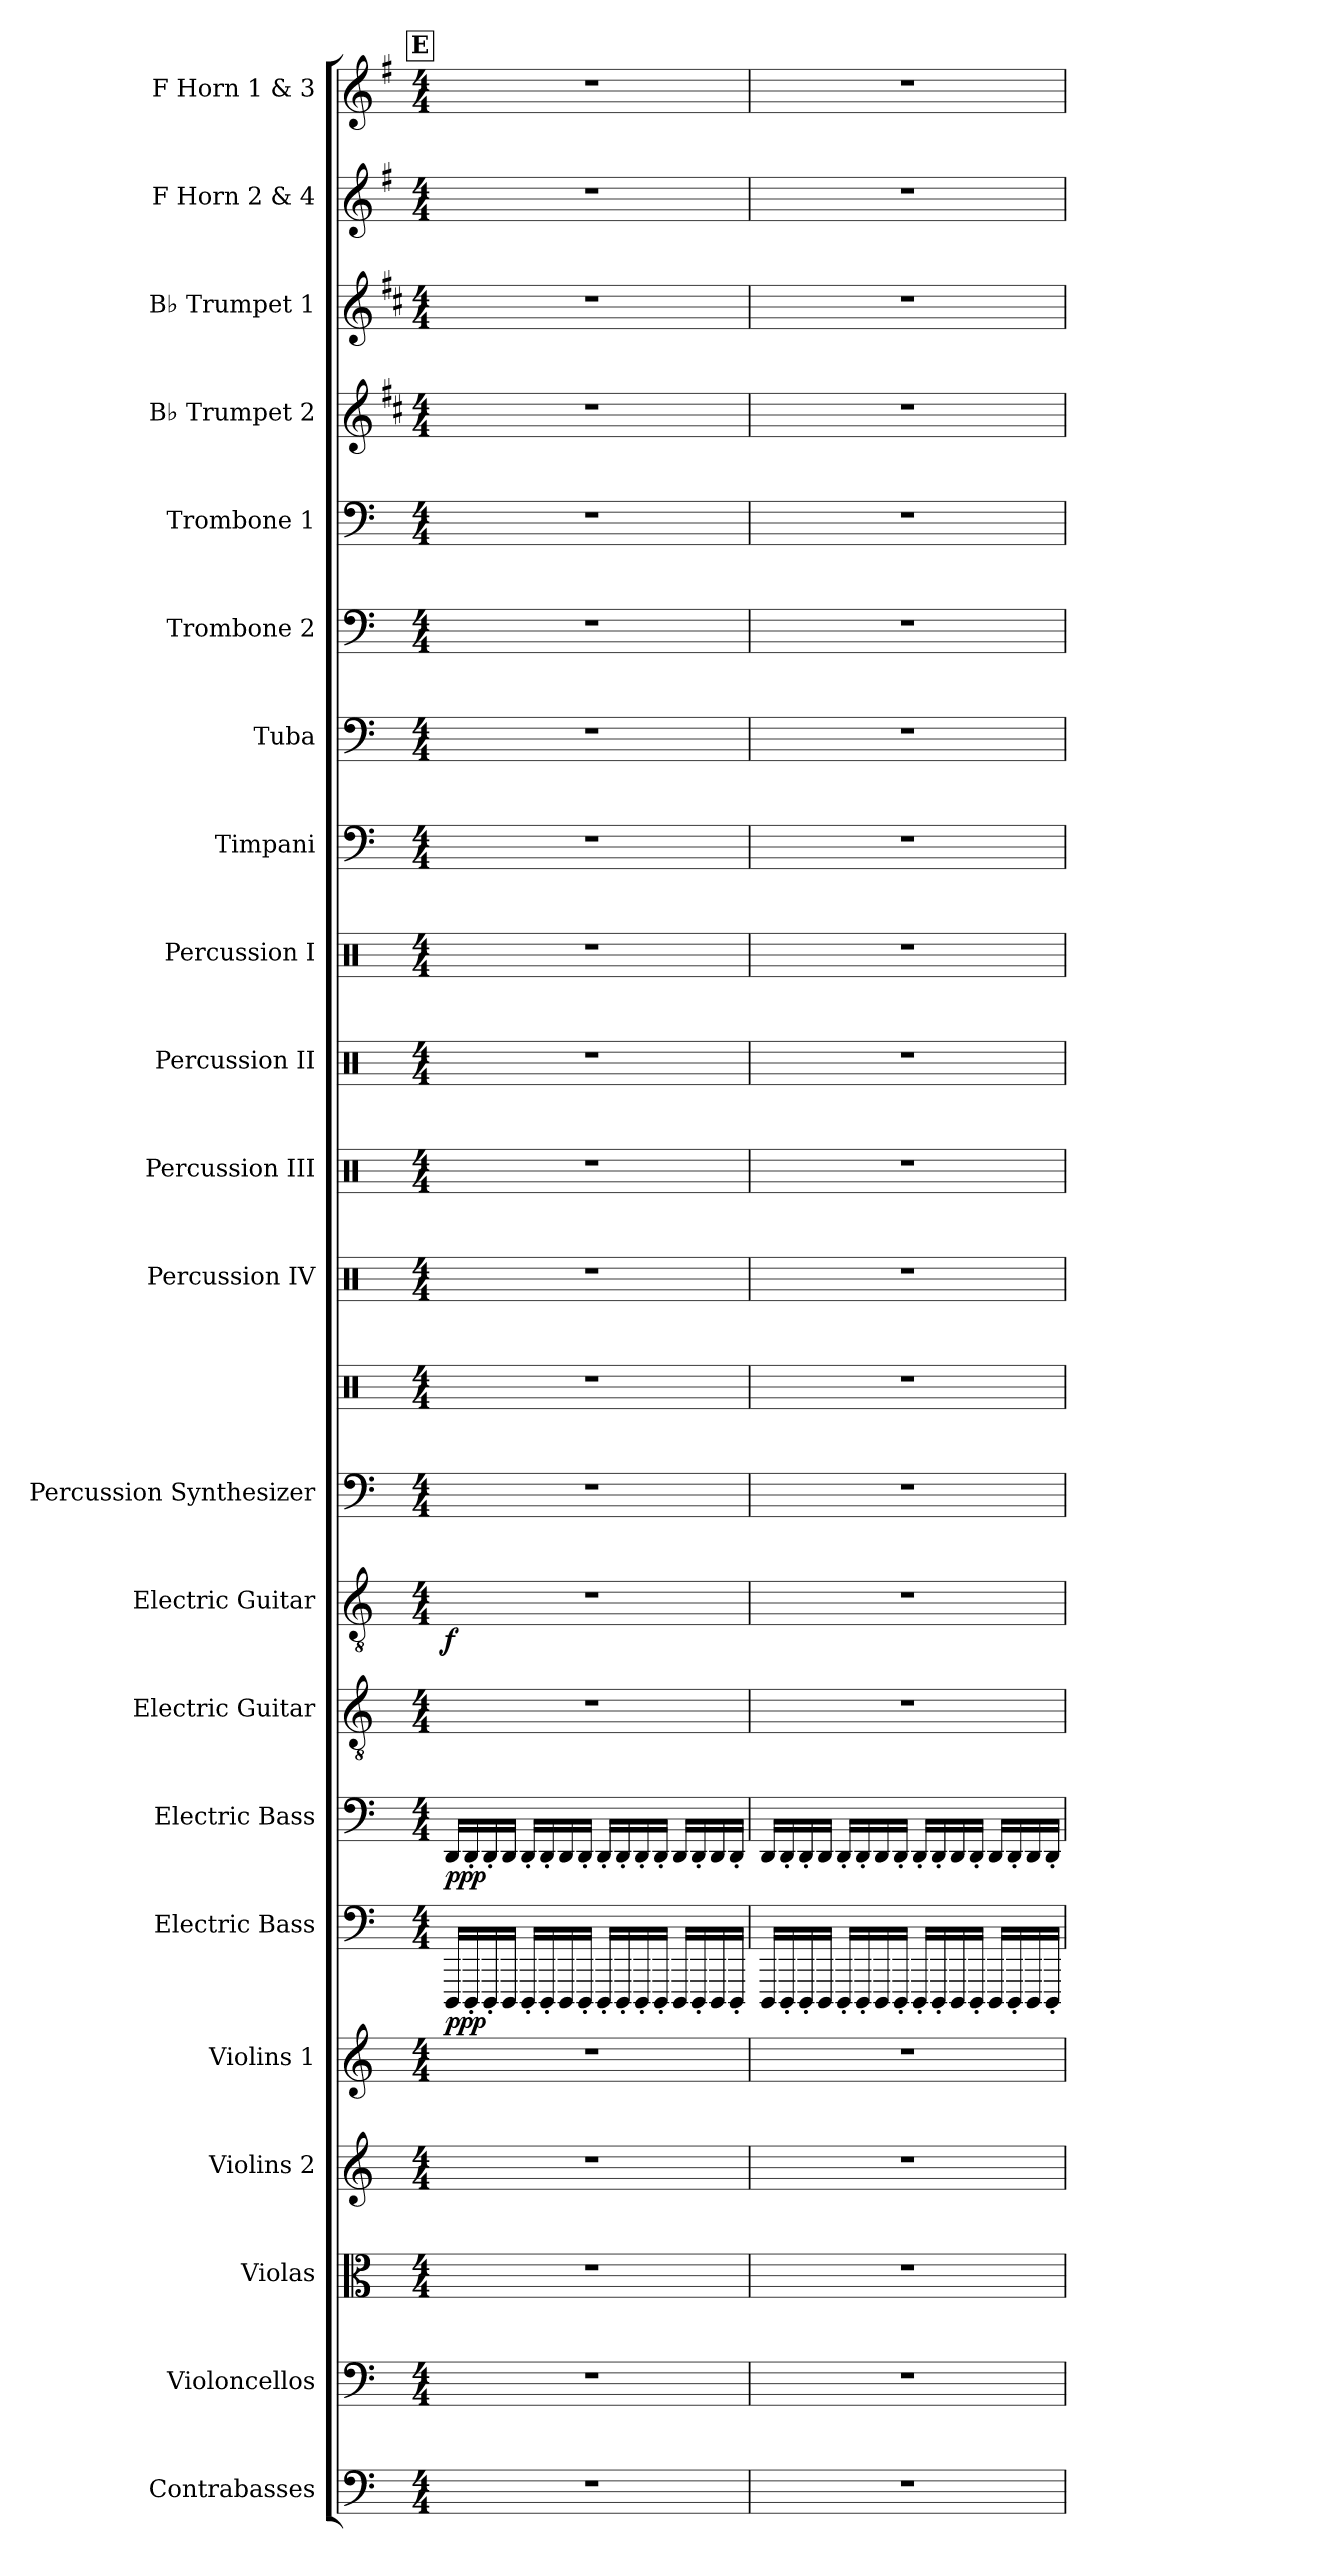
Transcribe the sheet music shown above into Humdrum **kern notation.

**kern	**kern	**kern	**kern	**kern	**kern	**dynam	**kern	**dynam	**kern	**kern	**dynam	**kern	**kern	**kern	**kern	**kern	**kern	**kern	**kern	**kern	**kern	**kern	**kern	**kern	**kern
*part22	*part21	*part20	*part19	*part18	*part17	*part17	*part16	*part16	*part15	*part14	*part14	*part13	*part13	*part12	*part11	*part10	*part9	*part8	*part7	*part6	*part5	*part4	*part3	*part2	*part1
*staff23	*staff22	*staff21	*staff20	*staff19	*staff18	*staff18	*staff17	*staff17	*staff16	*staff15	*staff15	*staff14	*staff13	*staff12	*staff11	*staff10	*staff9	*staff8	*staff7	*staff6	*staff5	*staff4	*staff3	*staff2	*staff1
*I"Contrabasses	*I"Violoncellos	*I"Violas	*I"Violins 2	*I"Violins 1	*I"Electric Bass	*	*I"Electric Bass	*	*I"Electric Guitar	*I"Electric Guitar	*	*I"Percussion Synthesizer	*	*I"Percussion IV	*I"Percussion III	*I"Percussion II	*I"Percussion I	*I"Timpani	*I"Tuba	*I"Trombone 2	*I"Trombone 1	*I"B♭ Trumpet 2	*I"B♭ Trumpet 1	*I"F Horn 2 &amp; 4	*I"F Horn 1 &amp; 3
*I'Cbs.	*I'Vcs.	*I'Vlas.	*I'Vlns. 2	*I'Vlns. 1	*I'El. B.	*	*I'El. B.	*	*I'El. Guit.	*I'El. Guit.	*	*I'Perc. Syn.	*	*I'Perc. IV	*I'Perc. III	*I'Perc. II	*I'Perc. I	*I'Timp.	*I'Tba.	*I'Tbn. 2	*I'Tbn. 1	*I'B♭ Tpt. 2	*I'B♭ Tpt. 1	*I'F Hn. 2 4	*I'F Hn. 1 3
*clefF4	*clefF4	*clefC3	*clefG2	*clefG2	*clefF4	*	*clefF4	*	*clefGv2	*clefGv2	*	*clefF4	*clefX	*clefX	*clefX	*clefX	*clefX	*clefF4	*clefF4	*clefF4	*clefF4	*clefG2	*clefG2	*clefG2	*clefG2
*ITrd7c12	*	*	*	*	*ITrd7c12	*	*ITrd7c12	*	*	*	*	*	*	*	*	*	*	*	*	*	*	*ITrd1c2	*ITrd1c2	*ITrd4c7	*ITrd4c7
*k[]	*k[]	*k[]	*k[]	*k[]	*k[]	*	*k[]	*	*k[]	*k[]	*	*k[]	*k[]	*k[]	*k[]	*k[]	*k[]	*k[]	*k[]	*k[]	*k[]	*k[]	*k[]	*k[]	*k[]
*M4/4	*M4/4	*M4/4	*M4/4	*M4/4	*M4/4	*	*M4/4	*	*M4/4	*M4/4	*	*M4/4	*M4/4	*M4/4	*M4/4	*M4/4	*M4/4	*M4/4	*M4/4	*M4/4	*M4/4	*M4/4	*M4/4	*M4/4	*M4/4
!!LO:REH:place=s1:a:B:fs=14:t=E
=61	=61	=61	=61	=61	=61	=61	=61	=61	=61	=61	=61	=61	=61	=61	=61	=61	=61	=61	=61	=61	=61	=61	=61	=61	=61
!	!	!	!	!	!	!LO:DY:b	!	!LO:DY:b	!	!	!LO:DY:b	!	!	!	!	!	!	!	!	!	!	!	!	!	!
1r	1r	1r	1r	1r	16DDDD/LL	ppp	16DDD/LL	ppp	1r	1r	f	1r	1r	1r	1r	1r	1r	1r	1r	1r	1r	1r	1r	1r	1r
.	.	.	.	.	16DDDD'/	.	16DDD'/	.	.	.	.	.	.	.	.	.	.	.	.	.	.	.	.	.	.
.	.	.	.	.	16DDDD'/	.	16DDD'/	.	.	.	.	.	.	.	.	.	.	.	.	.	.	.	.	.	.
.	.	.	.	.	16DDDD/JJ	.	16DDD/JJ	.	.	.	.	.	.	.	.	.	.	.	.	.	.	.	.	.	.
.	.	.	.	.	16DDDD'/LL	.	16DDD'/LL	.	.	.	.	.	.	.	.	.	.	.	.	.	.	.	.	.	.
.	.	.	.	.	16DDDD'/	.	16DDD'/	.	.	.	.	.	.	.	.	.	.	.	.	.	.	.	.	.	.
.	.	.	.	.	16DDDD/	.	16DDD/	.	.	.	.	.	.	.	.	.	.	.	.	.	.	.	.	.	.
.	.	.	.	.	16DDDD'/JJ	.	16DDD'/JJ	.	.	.	.	.	.	.	.	.	.	.	.	.	.	.	.	.	.
.	.	.	.	.	16DDDD'/LL	.	16DDD'/LL	.	.	.	.	.	.	.	.	.	.	.	.	.	.	.	.	.	.
.	.	.	.	.	16DDDD'/	.	16DDD'/	.	.	.	.	.	.	.	.	.	.	.	.	.	.	.	.	.	.
.	.	.	.	.	16DDDD'/	.	16DDD'/	.	.	.	.	.	.	.	.	.	.	.	.	.	.	.	.	.	.
.	.	.	.	.	16DDDD'/JJ	.	16DDD'/JJ	.	.	.	.	.	.	.	.	.	.	.	.	.	.	.	.	.	.
.	.	.	.	.	16DDDD/LL	.	16DDD/LL	.	.	.	.	.	.	.	.	.	.	.	.	.	.	.	.	.	.
.	.	.	.	.	16DDDD'/	.	16DDD'/	.	.	.	.	.	.	.	.	.	.	.	.	.	.	.	.	.	.
.	.	.	.	.	16DDDD/	.	16DDD/	.	.	.	.	.	.	.	.	.	.	.	.	.	.	.	.	.	.
.	.	.	.	.	16DDDD'/JJ	.	16DDD'/JJ	.	.	.	.	.	.	.	.	.	.	.	.	.	.	.	.	.	.
=62	=62	=62	=62	=62	=62	=62	=62	=62	=62	=62	=62	=62	=62	=62	=62	=62	=62	=62	=62	=62	=62	=62	=62	=62	=62
1r	1r	1r	1r	1r	16DDDD/LL	.	16DDD/LL	.	1r	1r	.	1r	1r	1r	1r	1r	1r	1r	1r	1r	1r	1r	1r	1r	1r
.	.	.	.	.	16DDDD'/	.	16DDD'/	.	.	.	.	.	.	.	.	.	.	.	.	.	.	.	.	.	.
.	.	.	.	.	16DDDD'/	.	16DDD'/	.	.	.	.	.	.	.	.	.	.	.	.	.	.	.	.	.	.
.	.	.	.	.	16DDDD/JJ	.	16DDD/JJ	.	.	.	.	.	.	.	.	.	.	.	.	.	.	.	.	.	.
.	.	.	.	.	16DDDD'/LL	.	16DDD'/LL	.	.	.	.	.	.	.	.	.	.	.	.	.	.	.	.	.	.
.	.	.	.	.	16DDDD'/	.	16DDD'/	.	.	.	.	.	.	.	.	.	.	.	.	.	.	.	.	.	.
.	.	.	.	.	16DDDD/	.	16DDD/	.	.	.	.	.	.	.	.	.	.	.	.	.	.	.	.	.	.
.	.	.	.	.	16DDDD'/JJ	.	16DDD'/JJ	.	.	.	.	.	.	.	.	.	.	.	.	.	.	.	.	.	.
.	.	.	.	.	16DDDD'/LL	.	16DDD'/LL	.	.	.	.	.	.	.	.	.	.	.	.	.	.	.	.	.	.
.	.	.	.	.	16DDDD'/	.	16DDD'/	.	.	.	.	.	.	.	.	.	.	.	.	.	.	.	.	.	.
.	.	.	.	.	16DDDD/	.	16DDD/	.	.	.	.	.	.	.	.	.	.	.	.	.	.	.	.	.	.
.	.	.	.	.	16DDDD'/JJ	.	16DDD'/JJ	.	.	.	.	.	.	.	.	.	.	.	.	.	.	.	.	.	.
.	.	.	.	.	16DDDD/LL	.	16DDD/LL	.	.	.	.	.	.	.	.	.	.	.	.	.	.	.	.	.	.
.	.	.	.	.	16DDDD'/	.	16DDD'/	.	.	.	.	.	.	.	.	.	.	.	.	.	.	.	.	.	.
.	.	.	.	.	16DDDD/	.	16DDD/	.	.	.	.	.	.	.	.	.	.	.	.	.	.	.	.	.	.
.	.	.	.	.	16DDDD'/JJ	.	16DDD'/JJ	.	.	.	.	.	.	.	.	.	.	.	.	.	.	.	.	.	.
=	=	=	=	=	=	=	=	=	=	=	=	=	=	=	=	=	=	=	=	=	=	=	=	=	=
*-	*-	*-	*-	*-	*-	*-	*-	*-	*-	*-	*-	*-	*-	*-	*-	*-	*-	*-	*-	*-	*-	*-	*-	*-	*-
